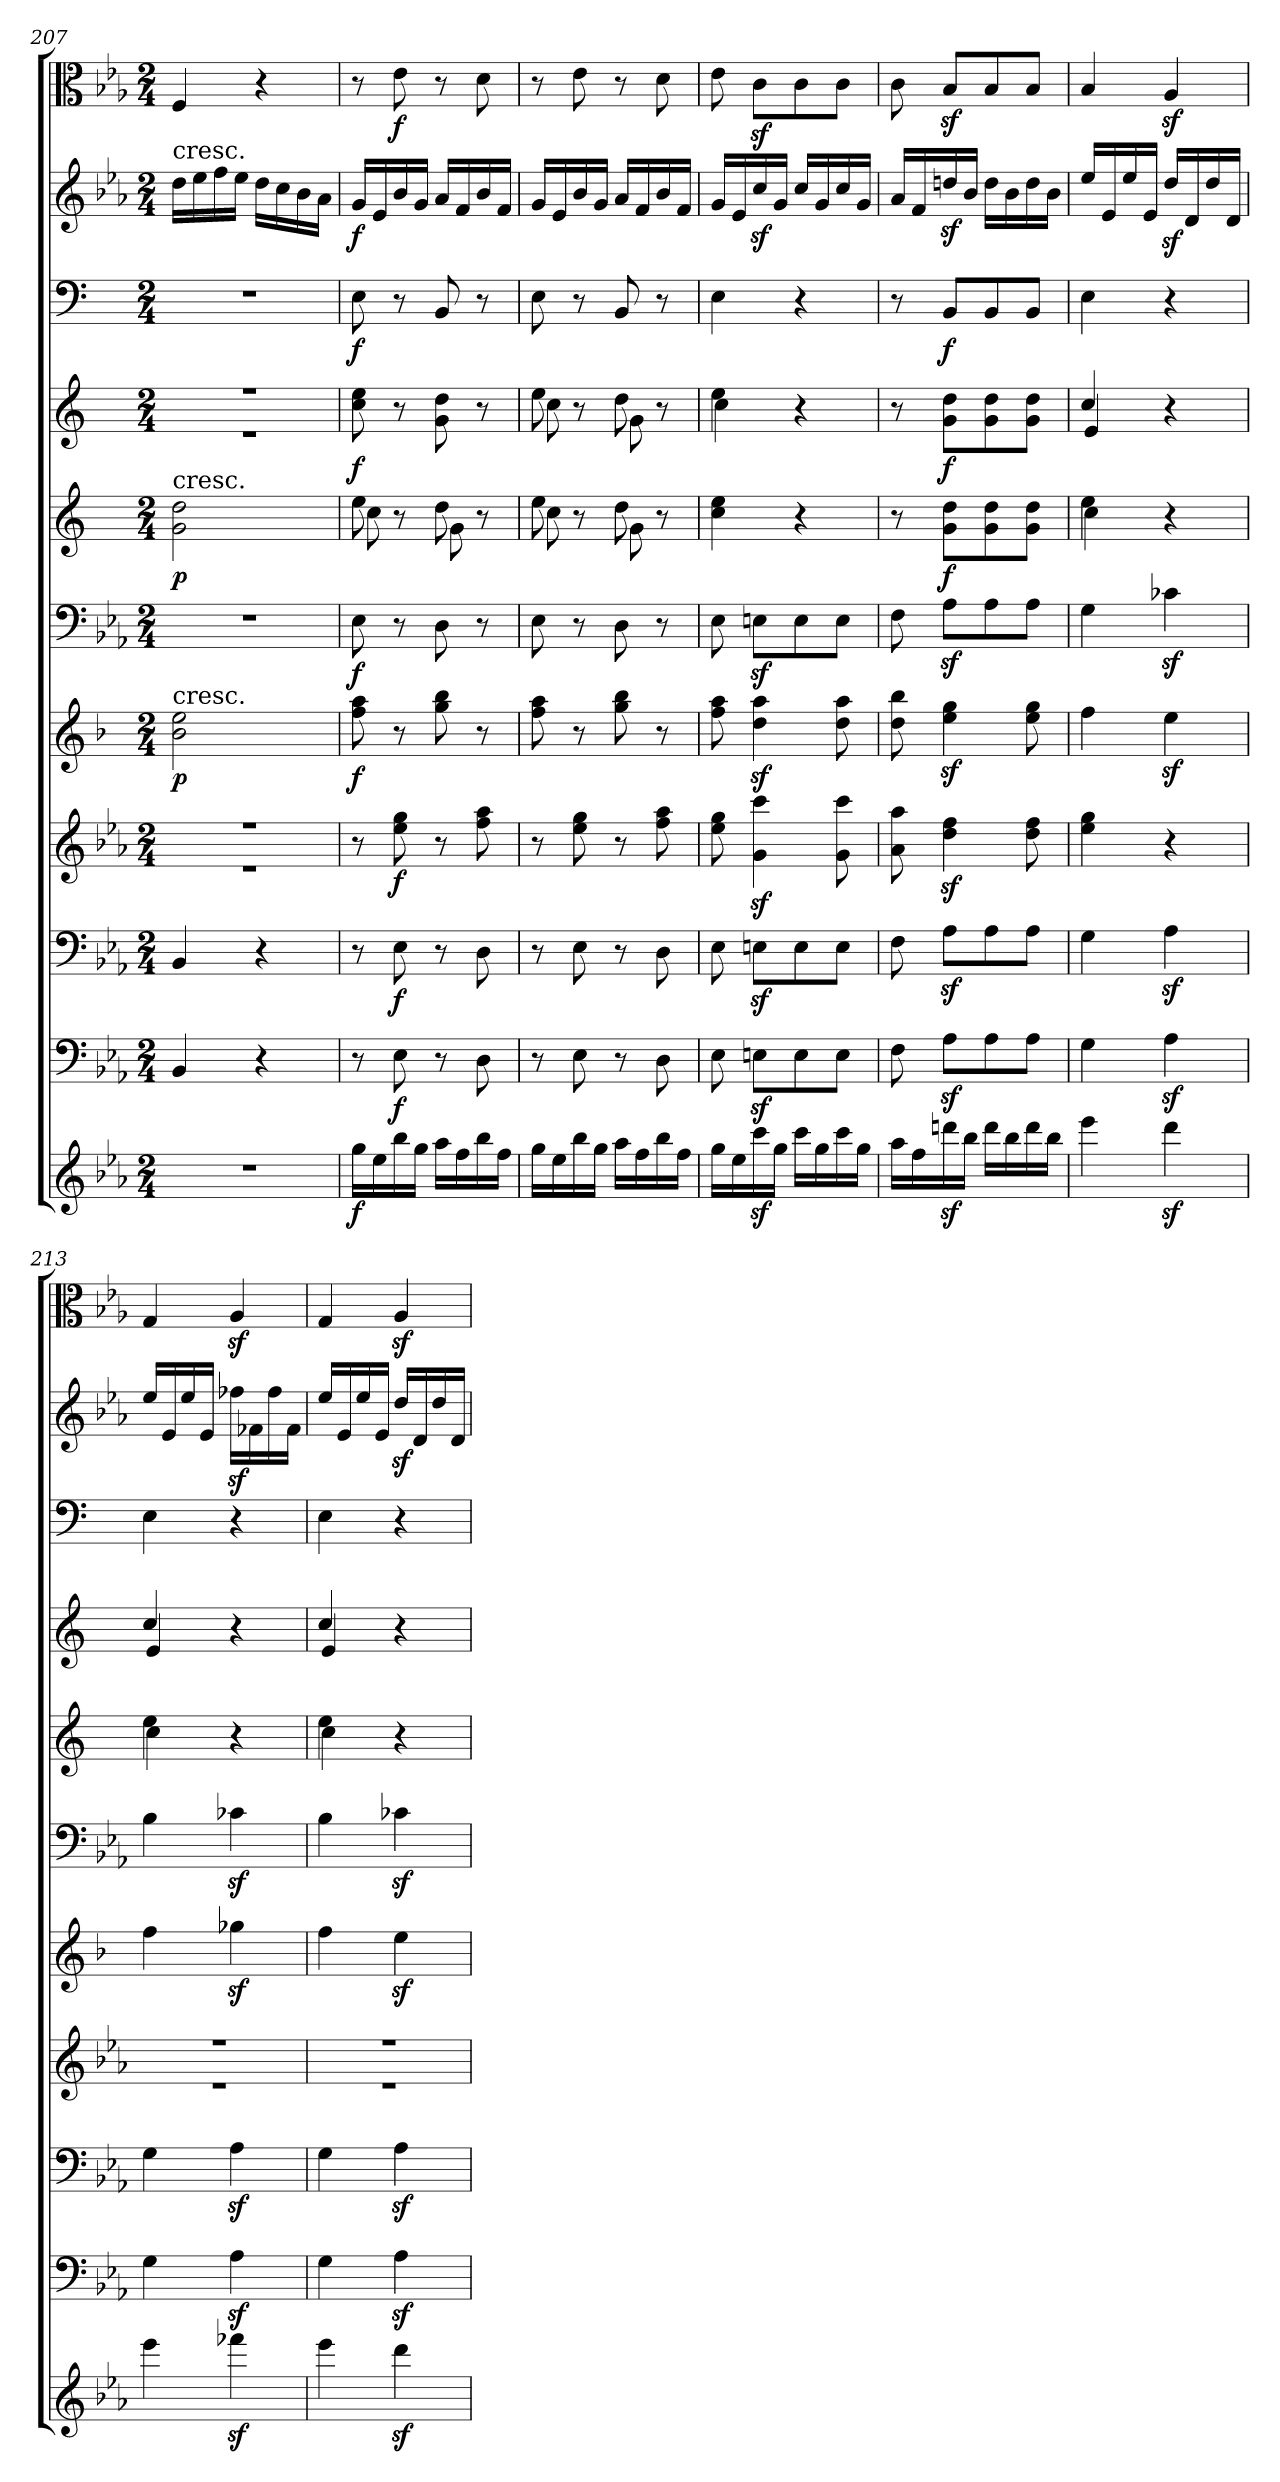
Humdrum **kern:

**kern	**dynam	**kern	**dynam	**kern	**dynam	**kern	**dynam	**kern	**dynam	**kern	**dynam	**kern	**dynam	**kern	**dynam	**kern	**dynam	**kern	**dynam	**kern	**dynam
*part11	*part11	*part10	*part10	*part9	*part9	*part8	*part8	*part7	*part7	*part6	*part6	*part5	*part5	*part4	*part4	*part3	*part3	*part2	*part2	*part1	*part1
*staff11	*staff11	*staff10	*staff10	*staff9	*staff9	*staff8	*staff8	*staff7	*staff7	*staff6	*staff6	*staff5	*staff5	*staff4	*staff4	*staff3	*staff3	*staff2	*staff2	*staff1	*staff1
*clefG2	*	*clefF4	*	*clefF4	*	*clefG2	*	*clefG2	*	*clefF4	*	*clefG2	*	*clefG2	*	*clefF4	*	*clefG2	*	*clefC3	*
*k[b-e-a-]	*	*k[b-e-a-]	*	*k[b-e-a-]	*	*k[b-e-a-]	*	*k[b-]	*	*k[b-e-a-]	*	*k[]	*	*k[]	*	*k[]	*	*k[b-e-a-]	*	*k[b-e-a-]	*
*E-:	*	*E-:	*	*E-:	*	*E-:	*	*	*	*E-:	*	*	*	*	*	*	*	*E-:	*	*E-:	*
*M2/4	*	*M2/4	*	*M2/4	*	*M2/4	*	*M2/4	*	*M2/4	*	*M2/4	*	*M2/4	*	*M2/4	*	*M2/4	*	*M2/4	*
=207	=207	=207	=207	=207	=207	=207	=207	=207	=207	=207	=207	=207	=207	=207	=207	=207	=207	=207	=207	=207	=207
*	*	*	*	*	*	*^	*	*	*	*	*	*	*	*^	*	*	*	*	*	*	*
!	!	!	!	!	!	!	!	!	!	!	!	!	!	!	!	!	!	!	!	!LO:TX:t=cresc.	!	!	!
!	!	!	!	!	!	!	!	!	!	!	!	!	!LO:TX:t=cresc.	!	!	!	!	!	!	!	!	!	!
!	!	!	!	!	!	!	!	!	!LO:TX:t=cresc.	!	!	!	!	!	!	!	!	!	!	!	!	!	!
2r	.	4BB-/	.	4BB-/	.	2r	2r	.	2b-\ 2ee\	p	2r	.	2g\ 2dd\	p	2r	2r	.	2r	.	16dd\LL	.	4F/	.
.	.	.	.	.	.	.	.	.	.	.	.	.	.	.	.	.	.	.	.	16ee-\	.	.	.
.	.	.	.	.	.	.	.	.	.	.	.	.	.	.	.	.	.	.	.	16ff\	.	.	.
.	.	.	.	.	.	.	.	.	.	.	.	.	.	.	.	.	.	.	.	16ee-\JJ	.	.	.
.	.	4r	.	4r	.	.	.	.	.	.	.	.	.	.	.	.	.	.	.	16dd\LL	.	4r	.
.	.	.	.	.	.	.	.	.	.	.	.	.	.	.	.	.	.	.	.	16cc\	.	.	.
.	.	.	.	.	.	.	.	.	.	.	.	.	.	.	.	.	.	.	.	16b-\	.	.	.
.	.	.	.	.	.	.	.	.	.	.	.	.	.	.	.	.	.	.	.	16a-\JJ	.	.	.
*	*	*	*	*	*	*v	*v	*	*	*	*	*	*	*	*v	*v	*	*	*	*	*	*	*
=208	=208	=208	=208	=208	=208	=208	=208	=208	=208	=208	=208	=208	=208	=208	=208	=208	=208	=208	=208	=208	=208
*	*	*	*	*	*	*	*	*	*	*	*	*^	*	*	*	*	*	*	*	*	*
16gg\LL	f	8r	.	8r	.	8r	.	8ff\ 8aa\	f	8E-\	f	8ee\	8cc\	.	8cc\ 8ee\	f	8E\	f	16g/LL	f	8r	.
16ee-\	.	.	.	.	.	.	.	.	.	.	.	.	.	.	.	.	.	.	16e-/	.	.	.
16bb-\	.	8E-\	f	8E-\	f	8ee-\ 8gg\	f	8r	.	8r	.	8r	8ryy	.	8r	.	8r	.	16b-/	.	8e-\	f
16gg\JJ	.	.	.	.	.	.	.	.	.	.	.	.	.	.	.	.	.	.	16g/JJ	.	.	.
16aa-\LL	.	8r	.	8r	.	8r	.	8gg\ 8bb-\	.	8D\	.	8dd\	8g\	.	8g\ 8dd\	.	8BB/	.	16a-/LL	.	8r	.
16ff\	.	.	.	.	.	.	.	.	.	.	.	.	.	.	.	.	.	.	16f/	.	.	.
16bb-\	.	8D\	.	8D\	.	8ff\ 8aa-\	.	8r	.	8r	.	8r	8ryy	.	8r	.	8r	.	16b-/	.	8d\	.
16ff\JJ	.	.	.	.	.	.	.	.	.	.	.	.	.	.	.	.	.	.	16f/JJ	.	.	.
=209	=209	=209	=209	=209	=209	=209	=209	=209	=209	=209	=209	=209	=209	=209	=209	=209	=209	=209	=209	=209	=209	=209
*	*	*	*	*	*	*	*	*	*	*	*	*	*	*	*^	*	*	*	*	*	*	*
16gg\LL	.	8r	.	8r	.	8r	.	8ff\ 8aa\	.	8E-\	.	8ee\	8cc\	.	8ee\	8cc\	.	8E\	.	16g/LL	.	8r	.
16ee-\	.	.	.	.	.	.	.	.	.	.	.	.	.	.	.	.	.	.	.	16e-/	.	.	.
16bb-\	.	8E-\	.	8E-\	.	8ee-\ 8gg\	.	8r	.	8r	.	8r	8ryy	.	8r	8ryy	.	8r	.	16b-/	.	8e-\	.
16gg\JJ	.	.	.	.	.	.	.	.	.	.	.	.	.	.	.	.	.	.	.	16g/JJ	.	.	.
16aa-\LL	.	8r	.	8r	.	8r	.	8gg\ 8bb-\	.	8D\	.	8dd\	8g\	.	8dd\	8g\	.	8BB/	.	16a-/LL	.	8r	.
16ff\	.	.	.	.	.	.	.	.	.	.	.	.	.	.	.	.	.	.	.	16f/	.	.	.
16bb-\	.	8D\	.	8D\	.	8ff\ 8aa-\	.	8r	.	8r	.	8r	8ryy	.	8r	8ryy	.	8r	.	16b-/	.	8d\	.
16ff\JJ	.	.	.	.	.	.	.	.	.	.	.	.	.	.	.	.	.	.	.	16f/JJ	.	.	.
*	*	*	*	*	*	*	*	*	*	*	*	*v	*v	*	*	*	*	*	*	*	*	*	*
=210	=210	=210	=210	=210	=210	=210	=210	=210	=210	=210	=210	=210	=210	=210	=210	=210	=210	=210	=210	=210	=210	=210
16gg\LL	.	8E-\	.	8E-\	.	8ee-\ 8gg\	.	8ff\ 8aa\	.	8E-\	.	4cc\ 4ee\	.	4ee\	4cc\	.	4E\	.	16g/LL	.	8e-\	.
16ee-\	.	.	.	.	.	.	.	.	.	.	.	.	.	.	.	.	.	.	16e-/	.	.	.
16cccz\	.	8Enz\L	.	8Enz\L	.	4gz\ 4cccz\	.	4ddz\ 4aaz\	.	8Enz\L	.	.	.	.	.	.	.	.	16ccz/	.	8cz\L	.
16gg\JJ	.	.	.	.	.	.	.	.	.	.	.	.	.	.	.	.	.	.	16g/JJ	.	.	.
16ccc\LL	.	8E\	.	8E\	.	.	.	.	.	8E\	.	4r	.	4r	4ryy	.	4r	.	16cc/LL	.	8c\	.
16gg\	.	.	.	.	.	.	.	.	.	.	.	.	.	.	.	.	.	.	16g/	.	.	.
16ccc\	.	8E\J	.	8E\J	.	8g\ 8ccc\	.	8dd\ 8aa\	.	8E\J	.	.	.	.	.	.	.	.	16cc/	.	8c\J	.
16gg\JJ	.	.	.	.	.	.	.	.	.	.	.	.	.	.	.	.	.	.	16g/JJ	.	.	.
*	*	*	*	*	*	*	*	*	*	*	*	*	*	*v	*v	*	*	*	*	*	*	*
=211	=211	=211	=211	=211	=211	=211	=211	=211	=211	=211	=211	=211	=211	=211	=211	=211	=211	=211	=211	=211	=211
16aa-\LL	.	8F\	.	8F\	.	8a-\ 8aa-\	.	8dd\ 8bb-\	.	8F\	.	8r	.	8r	.	8r	.	16a-/LL	.	8c\	.
16ff\	.	.	.	.	.	.	.	.	.	.	.	.	.	.	.	.	.	16f/	.	.	.
16dddnz\	.	8A-z\L	.	8A-z\L	.	4ddz\ 4ffz\	.	4eez\ 4ggz\	.	8A-z\L	.	8g\ 8dd\L	f	8g\ 8dd\L	f	8BB/L	f	16ddnz/	.	8B-z/L	.
16bb-\JJ	.	.	.	.	.	.	.	.	.	.	.	.	.	.	.	.	.	16b-/JJ	.	.	.
16ddd\LL	.	8A-\	.	8A-\	.	.	.	.	.	8A-\	.	8g\ 8dd\	.	8g\ 8dd\	.	8BB/	.	16dd\LL	.	8B-/	.
16bb-\	.	.	.	.	.	.	.	.	.	.	.	.	.	.	.	.	.	16b-\	.	.	.
16ddd\	.	8A-\J	.	8A-\J	.	8dd\ 8ff\	.	8ee\ 8gg\	.	8A-\J	.	8g\ 8dd\J	.	8g\ 8dd\J	.	8BB/J	.	16dd\	.	8B-/J	.
16bb-\JJ	.	.	.	.	.	.	.	.	.	.	.	.	.	.	.	.	.	16b-\JJ	.	.	.
=212	=212	=212	=212	=212	=212	=212	=212	=212	=212	=212	=212	=212	=212	=212	=212	=212	=212	=212	=212	=212	=212
*	*	*	*	*	*	*	*	*	*	*	*	*^	*	*^	*	*	*	*	*	*	*
4eee-\	.	4G\	.	4G\	.	4ee-\ 4gg\	.	4ff\	.	4G\	.	4ee\	4cc\	.	4cc/	4e/	.	4E\	.	16ee-/LL	.	4B-/	.
.	.	.	.	.	.	.	.	.	.	.	.	.	.	.	.	.	.	.	.	16e-/	.	.	.
.	.	.	.	.	.	.	.	.	.	.	.	.	.	.	.	.	.	.	.	16ee-/	.	.	.
.	.	.	.	.	.	.	.	.	.	.	.	.	.	.	.	.	.	.	.	16e-/JJ	.	.	.
4dddz\	.	4A-z\	.	4A-z\	.	4r	.	4eez\	.	4c-Xz\	.	4r	4ryy	.	4r	4ryy	.	4r	.	16ddz/LL	.	4A-z/	.
.	.	.	.	.	.	.	.	.	.	.	.	.	.	.	.	.	.	.	.	16d/	.	.	.
.	.	.	.	.	.	.	.	.	.	.	.	.	.	.	.	.	.	.	.	16dd/	.	.	.
.	.	.	.	.	.	.	.	.	.	.	.	.	.	.	.	.	.	.	.	16d/JJ	.	.	.
=213	=213	=213	=213	=213	=213	=213	=213	=213	=213	=213	=213	=213	=213	=213	=213	=213	=213	=213	=213	=213	=213	=213	=213
*	*	*	*	*	*	*^	*	*	*	*	*	*	*	*	*	*	*	*	*	*	*	*	*
4eee-\	.	4G\	.	4G\	.	2r	2r	.	4ff\	.	4B-\	.	4ee\	4cc\	.	4cc/	4e/	.	4E\	.	16ee-/LL	.	4G/	.
.	.	.	.	.	.	.	.	.	.	.	.	.	.	.	.	.	.	.	.	.	16e-/	.	.	.
.	.	.	.	.	.	.	.	.	.	.	.	.	.	.	.	.	.	.	.	.	16ee-/	.	.	.
.	.	.	.	.	.	.	.	.	.	.	.	.	.	.	.	.	.	.	.	.	16e-/JJ	.	.	.
4fff-Xz\	.	4A-z\	.	4A-z\	.	.	.	.	4gg-Xz\	.	4c-Xz\	.	4r	4ryy	.	4r	4ryy	.	4r	.	16ff-Xz\LL	.	4A-z/	.
.	.	.	.	.	.	.	.	.	.	.	.	.	.	.	.	.	.	.	.	.	16f-X\	.	.	.
.	.	.	.	.	.	.	.	.	.	.	.	.	.	.	.	.	.	.	.	.	16ff-\	.	.	.
.	.	.	.	.	.	.	.	.	.	.	.	.	.	.	.	.	.	.	.	.	16f-\JJ	.	.	.
=214	=214	=214	=214	=214	=214	=214	=214	=214	=214	=214	=214	=214	=214	=214	=214	=214	=214	=214	=214	=214	=214	=214	=214	=214
4eee-\	.	4G\	.	4G\	.	2r	2r	.	4ff\	.	4B-\	.	4ee\	4cc\	.	4cc/	4e/	.	4E\	.	16ee-/LL	.	4G/	.
.	.	.	.	.	.	.	.	.	.	.	.	.	.	.	.	.	.	.	.	.	16e-/	.	.	.
.	.	.	.	.	.	.	.	.	.	.	.	.	.	.	.	.	.	.	.	.	16ee-/	.	.	.
.	.	.	.	.	.	.	.	.	.	.	.	.	.	.	.	.	.	.	.	.	16e-/JJ	.	.	.
4dddz\	.	4A-z\	.	4A-z\	.	.	.	.	4eez\	.	4c-Xz\	.	4r	4ryy	.	4r	4ryy	.	4r	.	16ddz/LL	.	4A-z/	.
.	.	.	.	.	.	.	.	.	.	.	.	.	.	.	.	.	.	.	.	.	16d/	.	.	.
.	.	.	.	.	.	.	.	.	.	.	.	.	.	.	.	.	.	.	.	.	16dd/	.	.	.
.	.	.	.	.	.	.	.	.	.	.	.	.	.	.	.	.	.	.	.	.	16d/JJ	.	.	.
*	*	*	*	*	*	*	*	*	*	*	*	*	*v	*v	*	*	*	*	*	*	*	*	*	*
*	*	*	*	*	*	*v	*v	*	*	*	*	*	*	*	*v	*v	*	*	*	*	*	*	*
=	=	=	=	=	=	=	=	=	=	=	=	=	=	=	=	=	=	=	=	=	=
*-	*-	*-	*-	*-	*-	*-	*-	*-	*-	*-	*-	*-	*-	*-	*-	*-	*-	*-	*-	*-	*-
